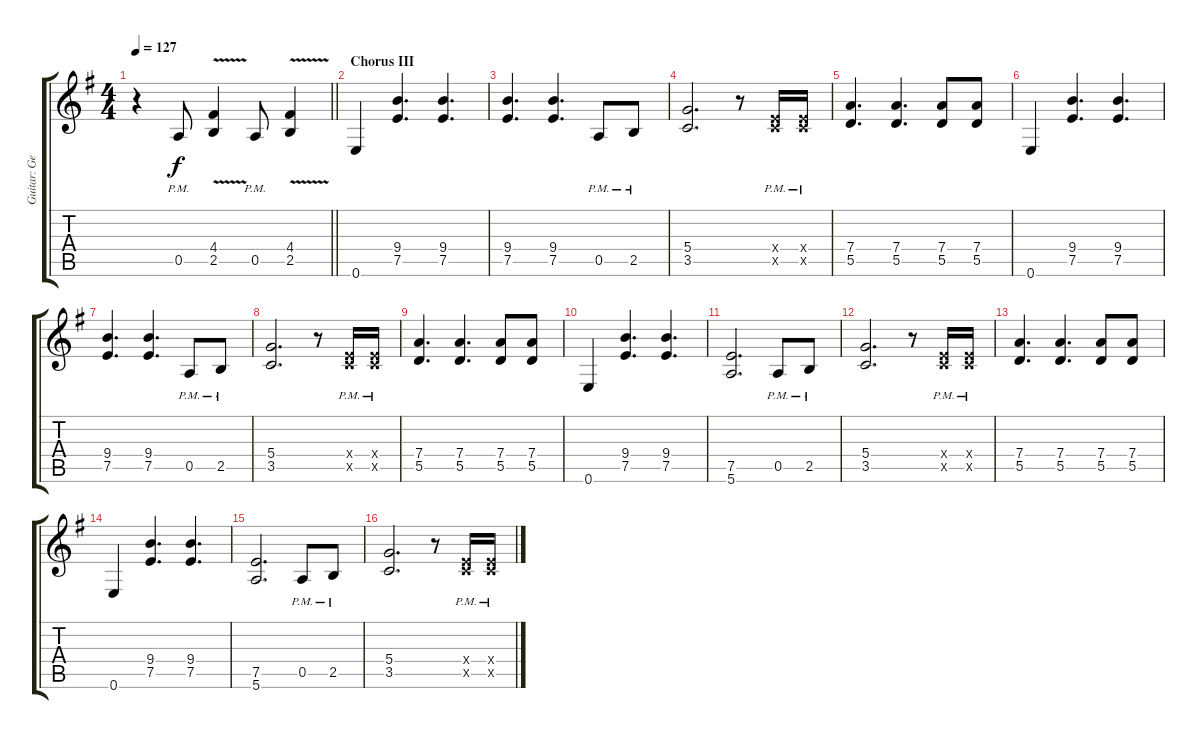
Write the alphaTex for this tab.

\track ("Guitar: George" "Guitar: Ge") {instrument distortionguitar}
\staff {score tabs}
\tuning (E4 B3 G3 D3 A2 E2) {hide}
\ts (4 4)
\tempo 127
\clef g2
\barLineRight lightlight
\ks g
r.4{dy f} 0.5{pm}.8 (4.4{v} 2.5{v}).4 0.5{pm}.8 (4.4{v} 2.5{v}).4 |
\section ("" "Chorus III")
0.6.4 (9.4 7.5).4{d} (9.4 7.5).4{d} |
(9.4 7.5).4{d} (9.4 7.5).4{d} 0.5{pm}.8 2.5{pm}.8 |
(5.4 3.5).2{d} r.8 (2.4{pm x} 3.5{pm x}).16 (2.4{pm x} 3.5{pm x}).16 |
(7.4 5.5).4{d} (7.4 5.5).4{d} (7.4 5.5).8 (7.4 5.5).8 |
0.6.4 (9.4 7.5).4{d} (9.4 7.5).4{d} |
(9.4 7.5).4{d} (9.4 7.5).4{d} 0.5{pm}.8 2.5{pm}.8 |
(5.4 3.5).2{d} r.8 (2.4{pm x} 3.5{pm x}).16 (2.4{pm x} 3.5{pm x}).16 |
(7.4 5.5).4{d} (7.4 5.5).4{d} (7.4 5.5).8 (7.4 5.5).8 |
0.6.4 (9.4 7.5).4{d} (9.4 7.5).4{d} |
(7.5 5.6).2{d} 0.5{pm}.8 2.5{pm}.8 |
(5.4 3.5).2{d} r.8 (2.4{pm x} 3.5{pm x}).16 (2.4{pm x} 3.5{pm x}).16 |
(7.4 5.5).4{d} (7.4 5.5).4{d} (7.4 5.5).8 (7.4 5.5).8 |
0.6.4 (9.4 7.5).4{d} (9.4 7.5).4{d} |
(7.5 5.6).2{d} 0.5{pm}.8 2.5{pm}.8 |
(5.4 3.5).2{d} r.8 (2.4{pm x} 3.5{pm x}).16 (2.4{pm x} 3.5{pm x}).16
